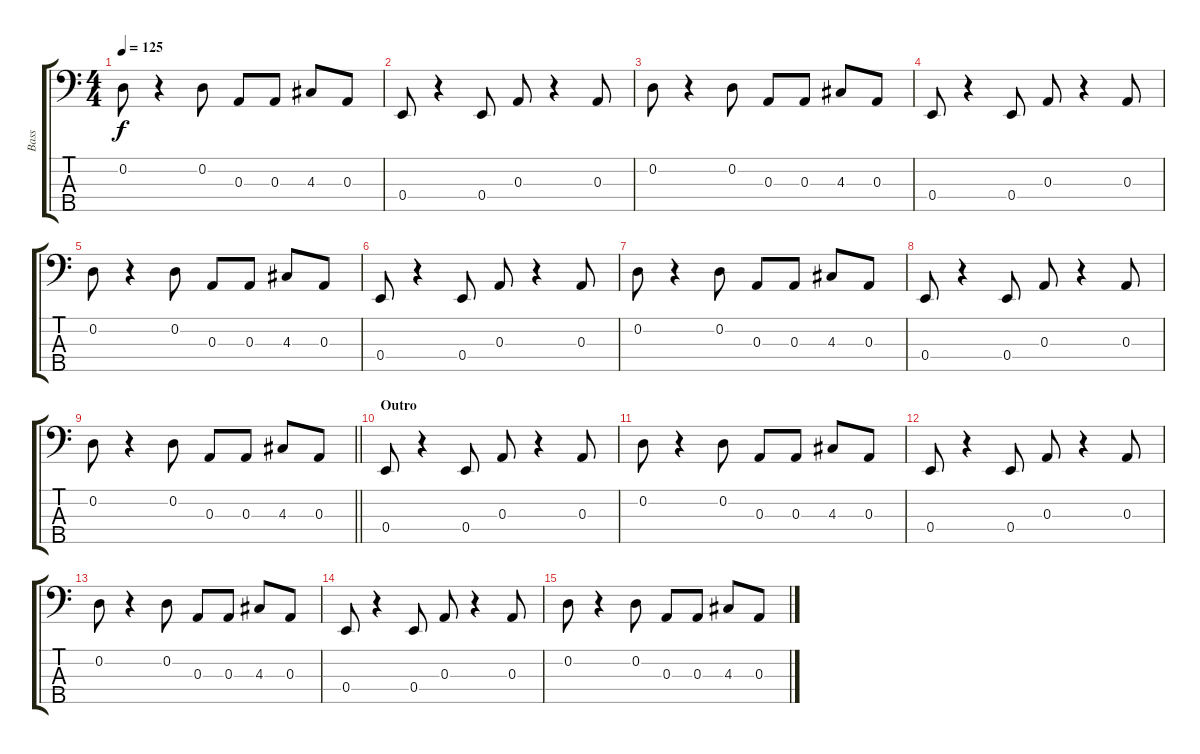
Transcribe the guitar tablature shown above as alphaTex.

\track ("Bass" "Bass") {instrument electricbassfinger}
\staff {score tabs}
\tuning (G2 D2 A1 E1 B0) {hide}
\ts (4 4)
\tempo 125
\clef f4
\ks c
0.2.8{dy f} r.4 0.2.8 0.3.8 0.3.8 4.3.8 0.3.8 |
0.4.8 r.4 0.4.8 0.3.8 r.4 0.3.8 |
0.2.8 r.4 0.2.8 0.3.8 0.3.8 4.3.8 0.3.8 |
0.4.8 r.4 0.4.8 0.3.8 r.4 0.3.8 |
0.2.8 r.4 0.2.8 0.3.8 0.3.8 4.3.8 0.3.8 |
0.4.8 r.4 0.4.8 0.3.8 r.4 0.3.8 |
0.2.8 r.4 0.2.8 0.3.8 0.3.8 4.3.8 0.3.8 |
0.4.8 r.4 0.4.8 0.3.8 r.4 0.3.8 |
\barLineRight lightlight
0.2.8 r.4 0.2.8 0.3.8 0.3.8 4.3.8 0.3.8 |
\section ("" "Outro")
0.4.8 r.4 0.4.8 0.3.8 r.4 0.3.8 |
0.2.8 r.4 0.2.8 0.3.8 0.3.8 4.3.8 0.3.8 |
0.4.8 r.4 0.4.8 0.3.8 r.4 0.3.8 |
0.2.8 r.4 0.2.8 0.3.8 0.3.8 4.3.8 0.3.8 |
0.4.8 r.4 0.4.8 0.3.8 r.4 0.3.8 |
0.2.8 r.4 0.2.8 0.3.8 0.3.8 4.3.8 0.3.8
